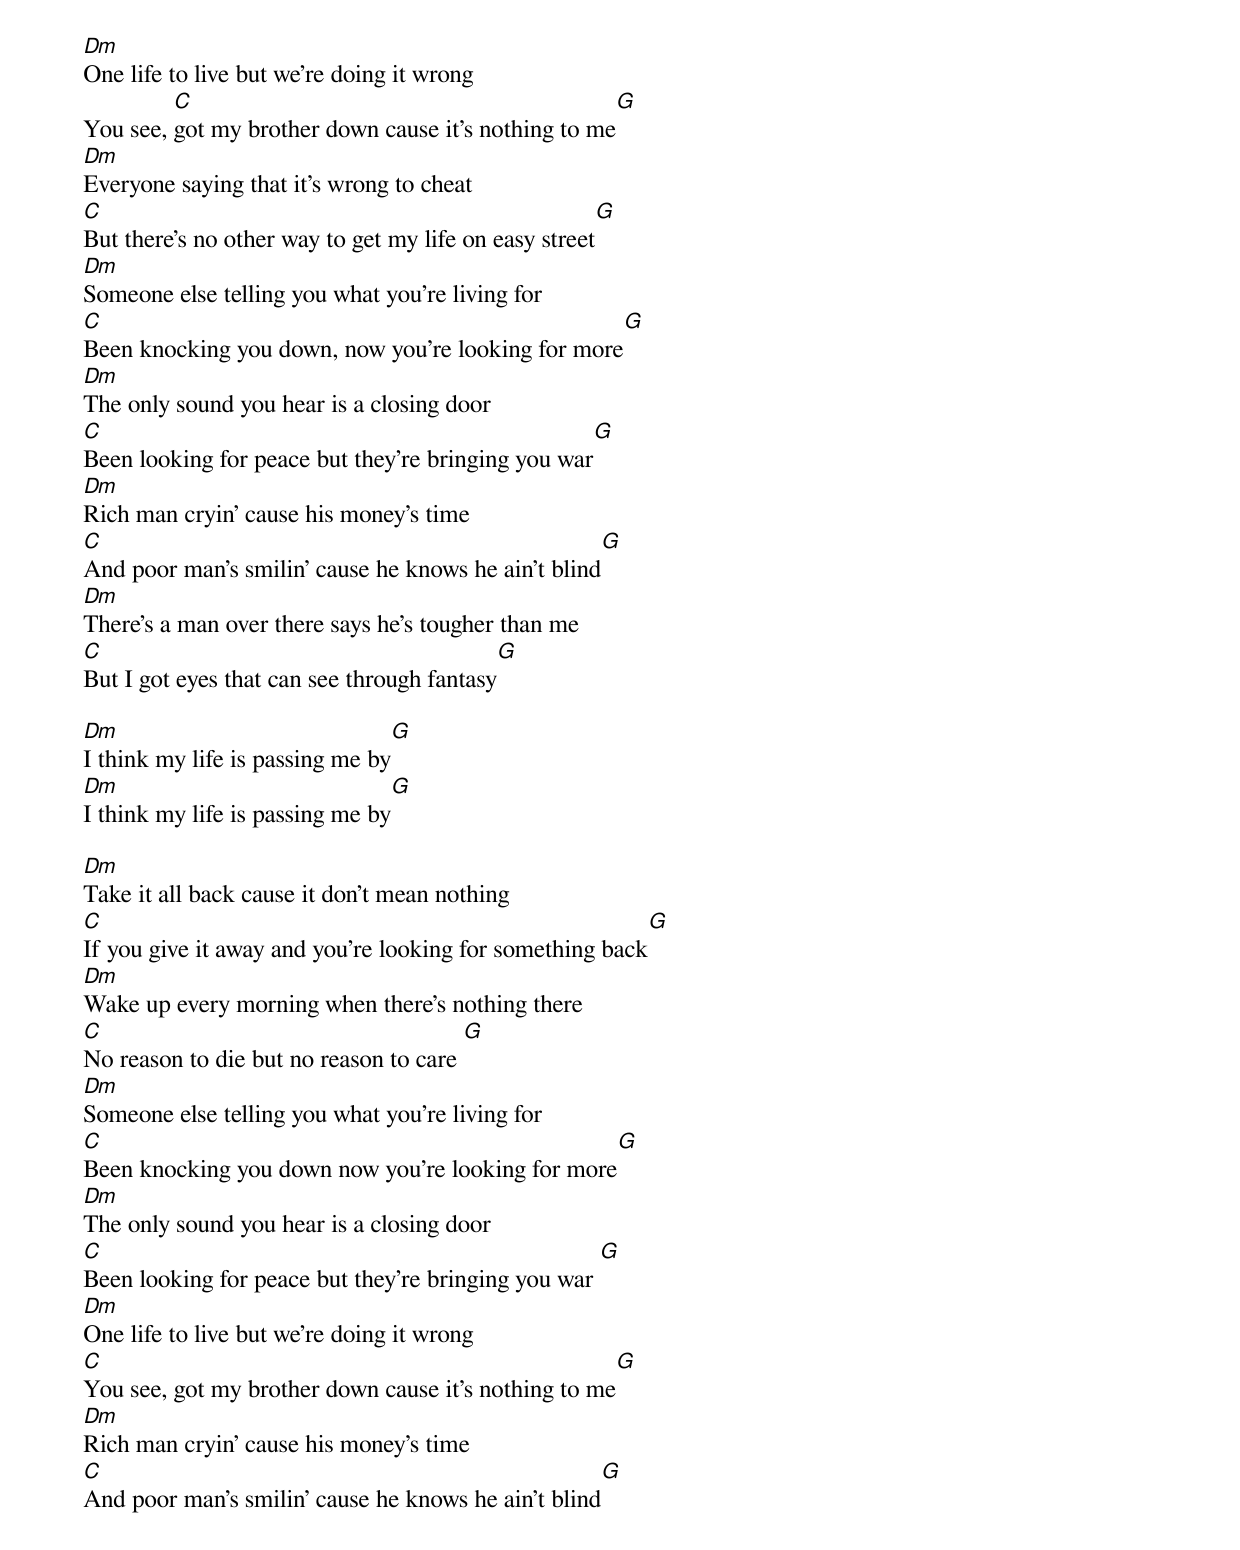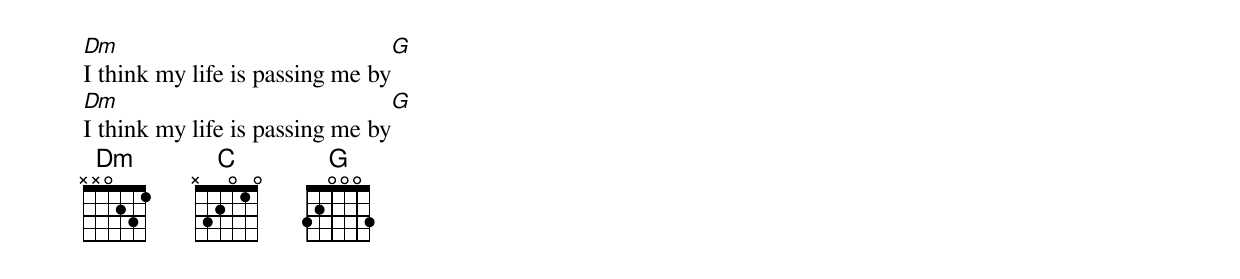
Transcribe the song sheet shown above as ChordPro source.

[Dm]One life to live but we're doing it wrong
You see, [C]got my brother down cause it's nothing to me[G]
[Dm]Everyone saying that it's wrong to cheat
[C]But there's no other way to get my life on easy street[G]
[Dm]Someone else telling you what you're living for
[C]Been knocking you down, now you're looking for more[G]
[Dm]The only sound you hear is a closing door
[C]Been looking for peace but they're bringing you war[G]
[Dm]Rich man cryin' cause his money's time
[C]And poor man's smilin' cause he knows he ain't blind[G]
[Dm]There's a man over there says he's tougher than me
[C]But I got eyes that can see through fantasy[G]

[Dm]I think my life is passing me by[G]
[Dm]I think my life is passing me by[G]

[Dm]Take it all back cause it don't mean nothing
[C]If you give it away and you're looking for something back[G]
[Dm]Wake up every morning when there's nothing there
[C]No reason to die but no reason to care [G]
[Dm]Someone else telling you what you're living for
[C]Been knocking you down now you're looking for more[G]
[Dm]The only sound you hear is a closing door
[C]Been looking for peace but they're bringing you war [G]
[Dm]One life to live but we're doing it wrong
[C]You see, got my brother down cause it's nothing to me[G]
[Dm]Rich man cryin' cause his money's time
[C]And poor man's smilin' cause he knows he ain't blind[G]

[Dm]I think my life is passing me by[G]
[Dm]I think my life is passing me by[G]
